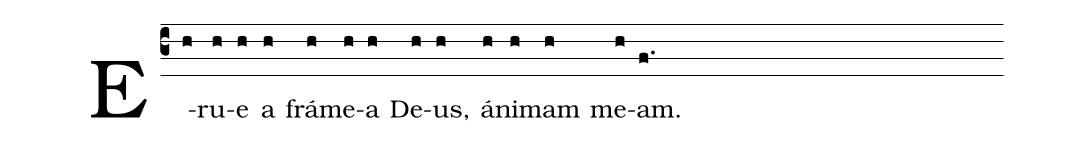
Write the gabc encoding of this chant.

def-m1: \grealign;
%%
(c3) E([em1]h)ru([em1]h)e([em1]h) a([em1]h) frá([em1]h)me([em1]h)a([em1]h) De([em1]h)us,([em1]h) á([em1]h)ni([em1]h)mam([em1]h) me([em1]h)am.([em1]f.)
